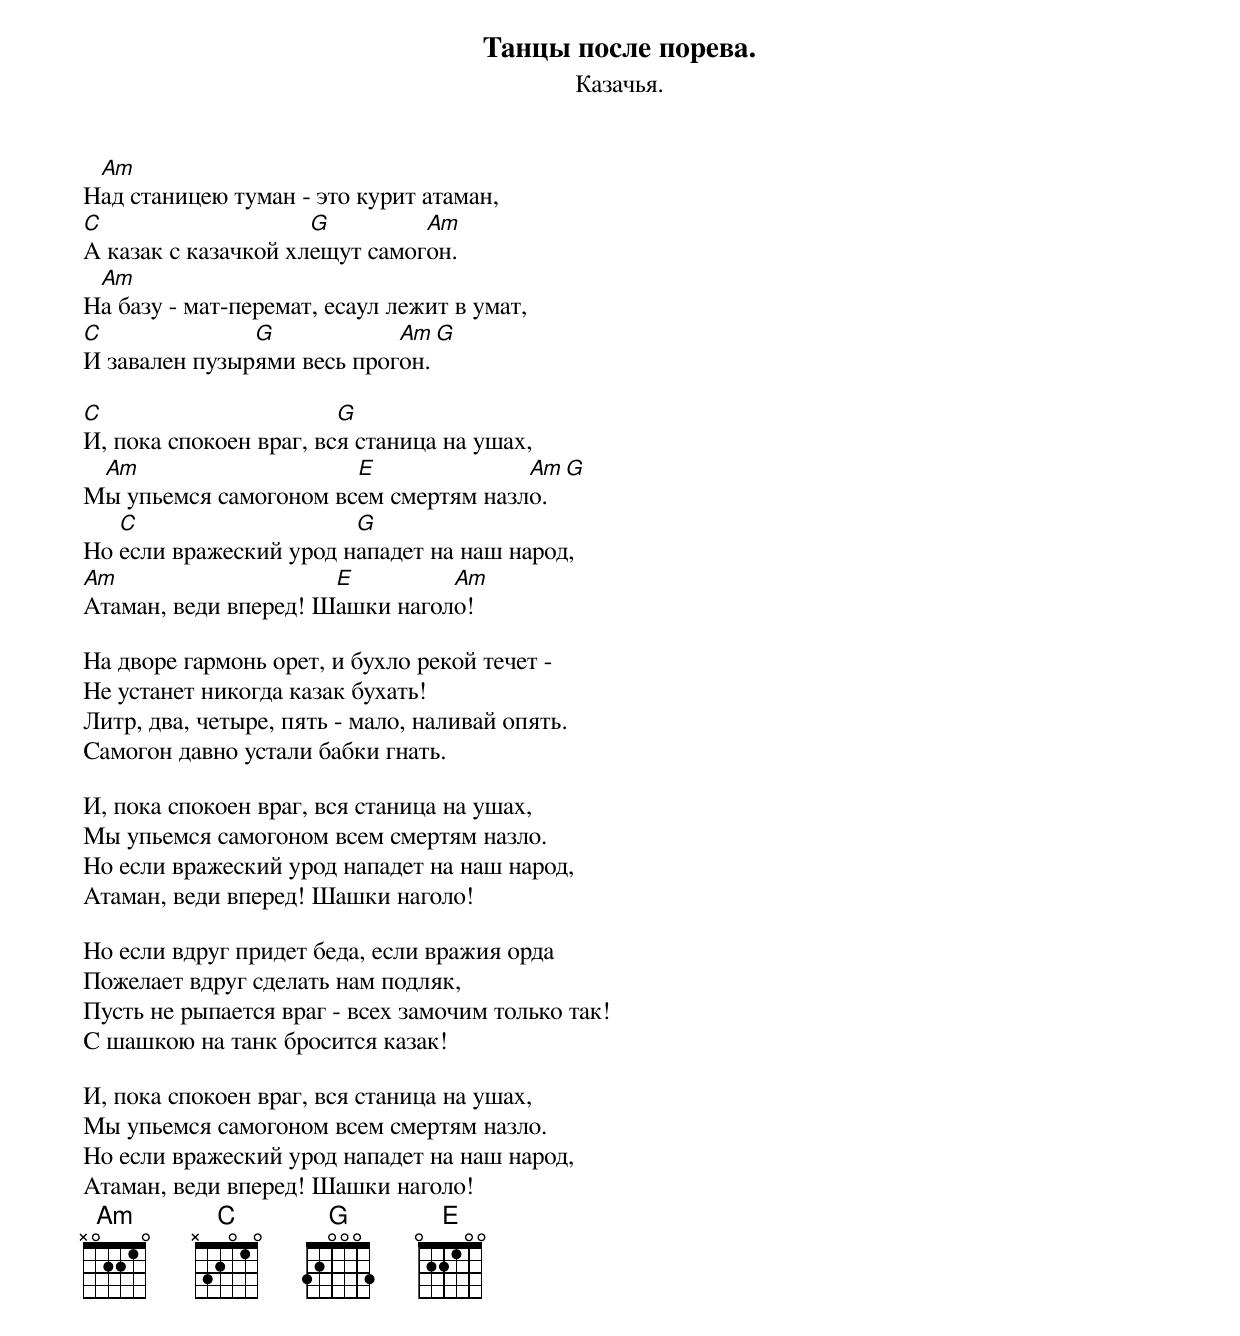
Танцы после порева.
Казачья.

 Am
Над станицею туман - это курит атаман,
C                    G         Am
А казак с казачкой хлещут самогон.
 Am
На базу - мат-перемат, есаул лежит в умат,
C              G            Am   G
И завален пузырями весь прогон.

C                       G
И, пока спокоен враг, вся станица на ушах,
 Am                    E              Am  G
Мы упьемся самогоном всем смертям назло.
   C                    G
Но если вражеский урод нападет на наш народ,
Am                    E         Am
Атаман, веди вперед! Шашки наголо!

На дворе гармонь орет, и бухло рекой течет -
Не устанет никогда казак бухать!
Литр, два, четыре, пять - мало, наливай опять.
Самогон давно устали бабки гнать.

И, пока спокоен враг, вся станица на ушах,
Мы упьемся самогоном всем смертям назло.
Но если вражеский урод нападет на наш народ,
Атаман, веди вперед! Шашки наголо!

Но если вдруг придет беда, если вражия орда
Пожелает вдруг сделать нам подляк,
Пусть не рыпается враг - всех замочим только так!
С шашкою на танк бросится казак!

И, пока спокоен враг, вся станица на ушах,
Мы упьемся самогоном всем смертям назло.
Но если вражеский урод нападет на наш народ,
Атаман, веди вперед! Шашки наголо!
